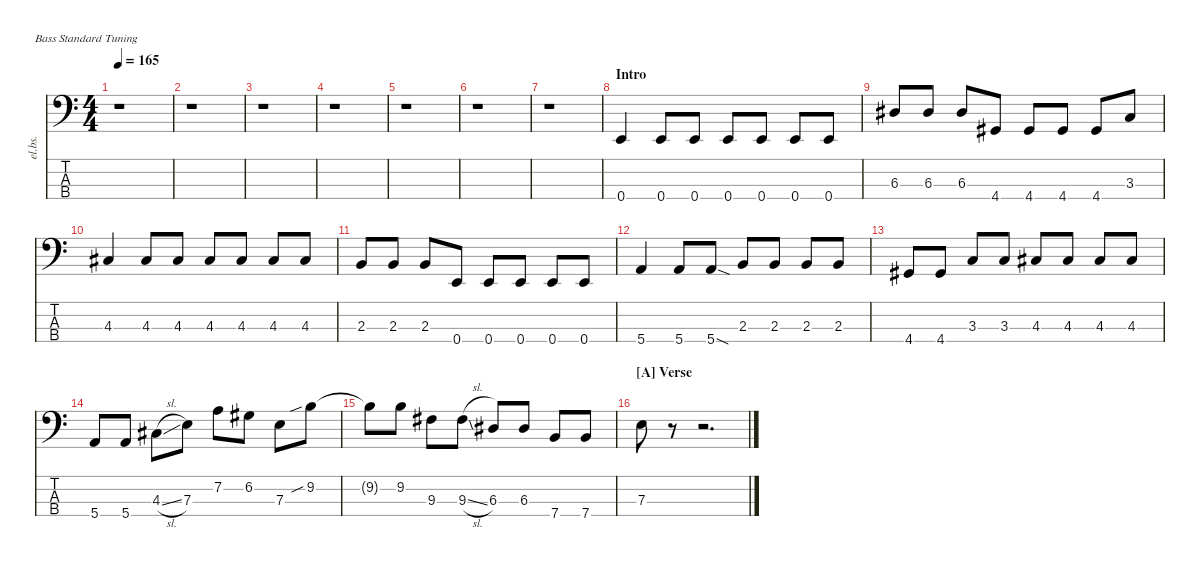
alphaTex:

\defaultSystemsLayout 4
\hideDynamics
\bracketExtendMode nobrackets
\track ("Electric Bass" "el.bs.") {instrument electricbassfinger}
\staff {score tabs}
\tuning (G2 D2 A1 E1)
\ts (4 4)
\tempo 165
\clef f4
\ks c
r.1{dy mf instrument electricbassfinger beam Down} |
r.1{beam Down} |
r.1{beam Down} |
r.1{beam Down} |
r.1{beam Down} |
r.1{beam Down} |
r.1{beam Down} |
\section ("" "Intro")
0.4.4{beam Up} 0.4.8{beam Up} 0.4.8{beam Up} 0.4.8{beam Up} 0.4.8{beam Up} 0.4.8{beam Up} 0.4.8{beam Up} |
6.3{acc #}.8{beam Up} 6.3{acc #}.8{beam Up} 6.3{acc #}.8{beam Up} 4.4{acc #}.8{beam Up} 4.4{acc #}.8{beam Up} 4.4{acc #}.8{beam Up} 4.4{acc #}.8{beam Up} 3.3.8{beam Up} |
4.3{acc #}.4{beam Up} 4.3{acc #}.8{beam Up} 4.3{acc #}.8{beam Up} 4.3{acc #}.8{beam Up} 4.3{acc #}.8{beam Up} 4.3{acc #}.8{beam Up} 4.3{acc #}.8{beam Up} |
2.3.8{beam Up} 2.3.8{beam Up} 2.3.8{beam Up} 0.4.8{beam Up} 0.4.8{beam Up} 0.4.8{beam Up} 0.4.8{beam Up} 0.4.8{beam Up} |
5.4.4{beam Up} 5.4.8{beam Up} 5.4{sod}.8{beam Up} 2.3.8{beam Up} 2.3.8{beam Up} 2.3.8{beam Up} 2.3.8{beam Up} |
4.4{acc #}.8{beam Up} 4.4{acc #}.8{beam Up} 3.3.8{beam Up} 3.3.8{beam Up} 4.3{acc #}.8{beam Up} 4.3{acc #}.8{beam Up} 4.3{acc #}.8{beam Up} 4.3{acc #}.8{beam Up} |
5.4.8{beam Up} 5.4.8{beam Up} 4.3{sl acc #}.8{beam Down} 7.3.8{beam Down} 7.2.8{beam Down} 6.2{acc #}.8{beam Down} 7.3.8{beam Down} 9.2{sib}.8{beam Down} |
9.2{t}.8{beam Down} 9.2.8{beam Down} 9.3{acc #}.8{beam Down} 9.3{sl acc #}.8{beam Down} 6.3{acc #}.8{beam Up} 6.3{acc #}.8{beam Up} 7.4.8{beam Up} 7.4.8{beam Up} |
\section ("A" "Verse")
7.3.8{beam Down} r.8{beam Down} r.2{d beam Down}
